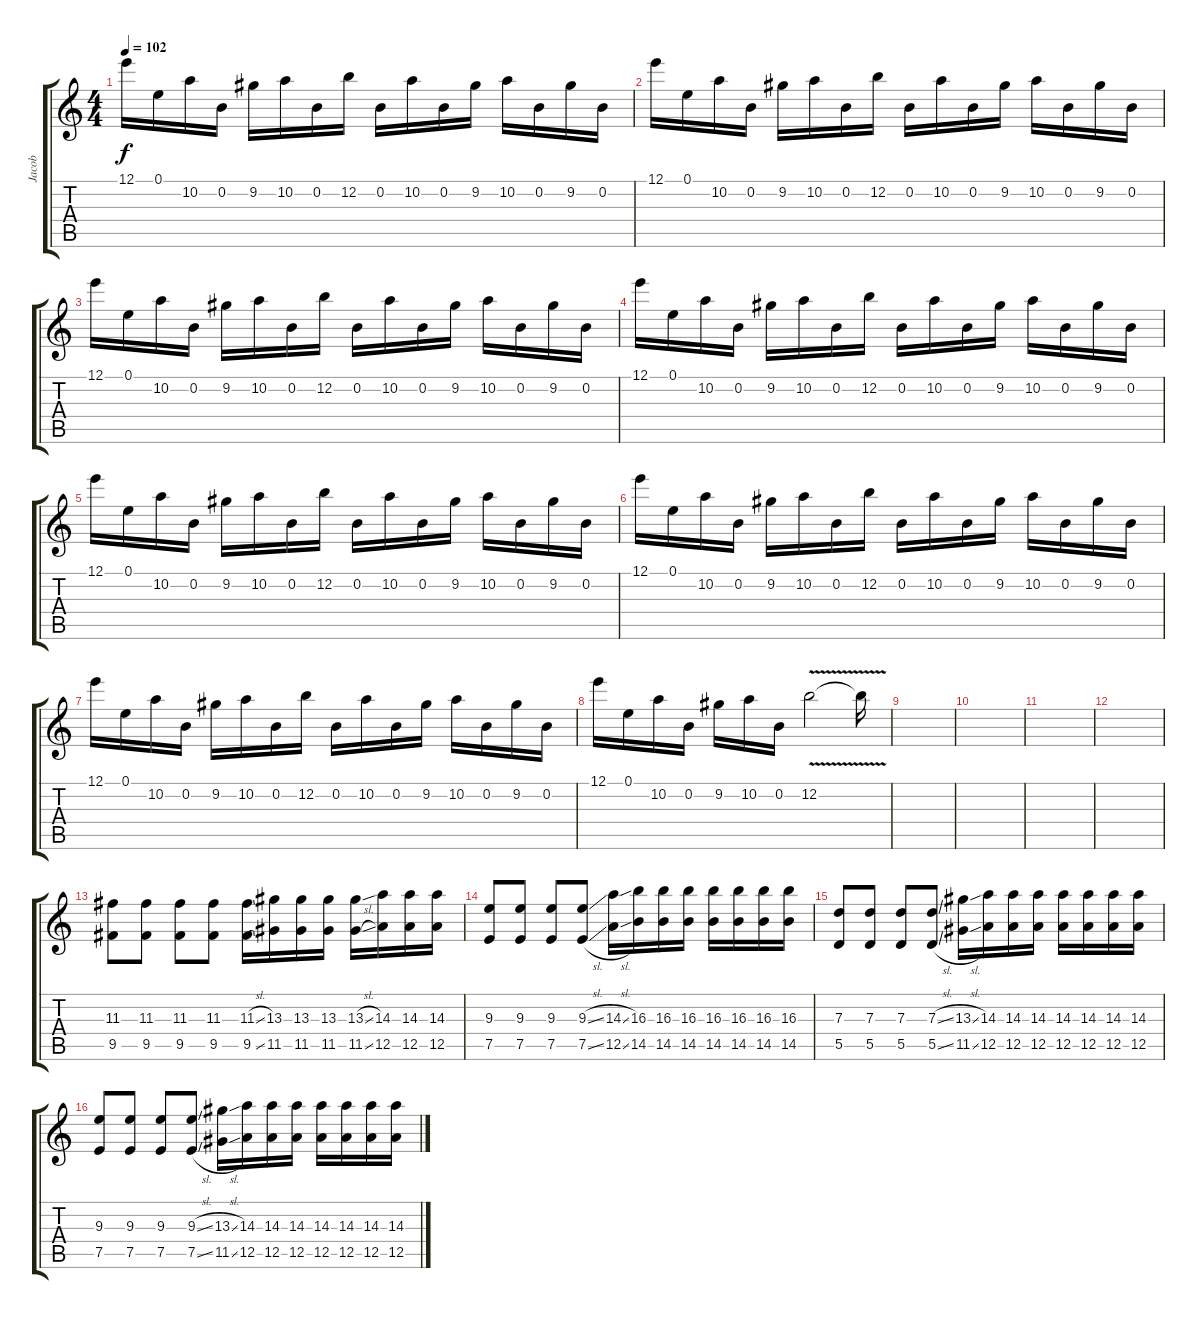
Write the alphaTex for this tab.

\track ("Jacob" "Jacob") {instrument overdrivenguitar}
\staff {score tabs}
\tuning (E4 B3 G3 D3 A2 D2) {hide}
\ts (4 4)
\tempo 102
\clef g2
\ks c
12.1.16{dy f} 0.1.16 10.2.16 0.2.16 9.2.16 10.2.16 0.2.16 12.2.16 0.2.16 10.2.16 0.2.16 9.2.16 10.2.16 0.2.16 9.2.16 0.2.16 |
12.1.16 0.1.16 10.2.16 0.2.16 9.2.16 10.2.16 0.2.16 12.2.16 0.2.16 10.2.16 0.2.16 9.2.16 10.2.16 0.2.16 9.2.16 0.2.16 |
12.1.16 0.1.16 10.2.16 0.2.16 9.2.16 10.2.16 0.2.16 12.2.16 0.2.16 10.2.16 0.2.16 9.2.16 10.2.16 0.2.16 9.2.16 0.2.16 |
12.1.16 0.1.16 10.2.16 0.2.16 9.2.16 10.2.16 0.2.16 12.2.16 0.2.16 10.2.16 0.2.16 9.2.16 10.2.16 0.2.16 9.2.16 0.2.16 |
12.1.16 0.1.16 10.2.16 0.2.16 9.2.16 10.2.16 0.2.16 12.2.16 0.2.16 10.2.16 0.2.16 9.2.16 10.2.16 0.2.16 9.2.16 0.2.16 |
12.1.16 0.1.16 10.2.16 0.2.16 9.2.16 10.2.16 0.2.16 12.2.16 0.2.16 10.2.16 0.2.16 9.2.16 10.2.16 0.2.16 9.2.16 0.2.16 |
12.1.16 0.1.16 10.2.16 0.2.16 9.2.16 10.2.16 0.2.16 12.2.16 0.2.16 10.2.16 0.2.16 9.2.16 10.2.16 0.2.16 9.2.16 0.2.16 |
12.1.16 0.1.16 10.2.16 0.2.16 9.2.16 10.2.16 0.2.16 12.2{v}.2 12.2{t}.16 |
|
|
|
|
(11.3 9.5).8 (11.3 9.5).8 (11.3 9.5).8 (11.3 9.5).8 (11.3{sl} 9.5{sl}).16 (13.3 11.5).16 (13.3 11.5).16 (13.3 11.5).16 (13.3{sl} 11.5{sl}).16 (14.3 12.5).16 (14.3 12.5).16 (14.3 12.5).16 |
(9.3 7.5).8 (9.3 7.5).8 (9.3 7.5).8 (9.3{sl} 7.5{sl}).8 (14.3{sl} 12.5{sl}).16 (16.3 14.5).16 (16.3 14.5).16 (16.3 14.5).16 (16.3 14.5).16 (16.3 14.5).16 (16.3 14.5).16 (16.3 14.5).16 |
(7.3 5.5).8 (7.3 5.5).8 (7.3 5.5).8 (7.3{sl} 5.5{sl}).8 (13.3{sl} 11.5{sl}).16 (14.3 12.5).16 (14.3 12.5).16 (14.3 12.5).16 (14.3 12.5).16 (14.3 12.5).16 (14.3 12.5).16 (14.3 12.5).16 |
(9.3 7.5).8 (9.3 7.5).8 (9.3 7.5).8 (9.3{sl} 7.5{sl}).8 (13.3{sl} 11.5{sl}).16 (14.3 12.5).16 (14.3 12.5).16 (14.3 12.5).16 (14.3 12.5).16 (14.3 12.5).16 (14.3 12.5).16 (14.3 12.5).16
